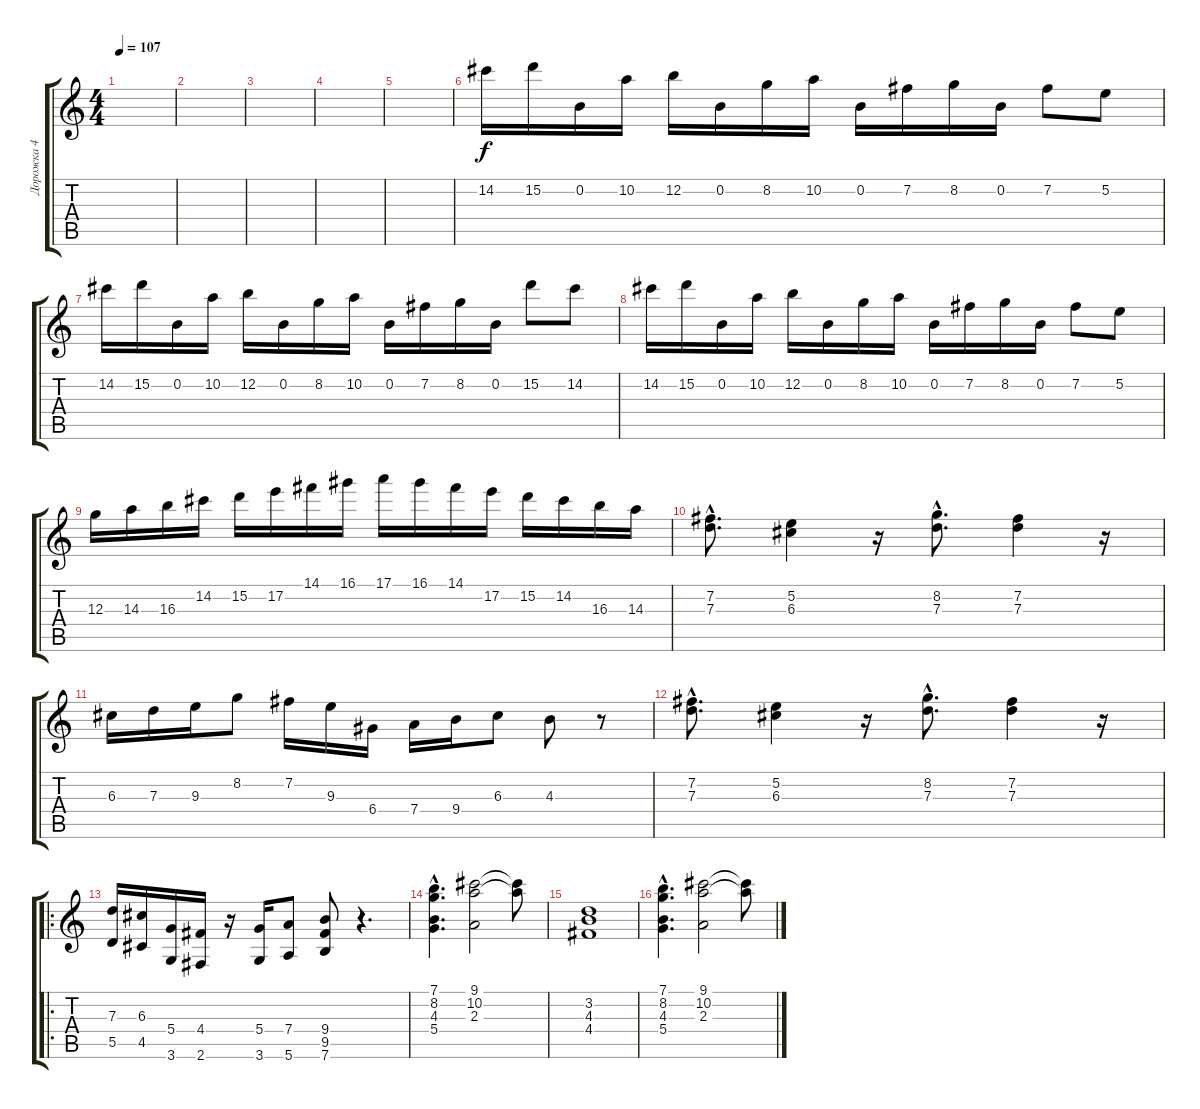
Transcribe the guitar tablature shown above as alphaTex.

\track ("Дорожка 4" "Дорожка 4") {instrument overdrivenguitar}
\staff {score tabs}
\tuning (E4 B3 G3 D3 A2 E2) {hide}
\ts (4 4)
\tempo 107
\clef g2
\ks c
|
|
|
|
|
14.2.16 15.2.16 0.2.16 10.2.16 12.2.16 0.2.16 8.2.16 10.2.16 0.2.16 7.2.16 8.2.16 0.2.16 7.2.8 5.2.8 |
14.2.16 15.2.16 0.2.16 10.2.16 12.2.16 0.2.16 8.2.16 10.2.16 0.2.16 7.2.16 8.2.16 0.2.16 15.2.8 14.2.8 |
14.2.16 15.2.16 0.2.16 10.2.16 12.2.16 0.2.16 8.2.16 10.2.16 0.2.16 7.2.16 8.2.16 0.2.16 7.2.8 5.2.8 |
12.3.16 14.3.16 16.3.16 14.2.16 15.2.16 17.2.16 14.1.16 16.1.16 17.1.16 16.1.16 14.1.16 17.2.16 15.2.16 14.2.16 16.3.16 14.3.16 |
(7.2{hac} 7.3{hac}).8{d} (5.2 6.3).4 r.16 (8.2{hac} 7.3{hac}).8{d} (7.2 7.3).4 r.16 |
6.3.16 7.3.16 9.3.16 8.2.8 7.2.16 9.3.16 6.4.16 7.4.16 9.4.16 6.3.8 4.3.8 r.8 |
(7.2{hac} 7.3{hac}).8{d} (5.2 6.3).4 r.16 (8.2{hac} 7.3{hac}).8{d} (7.2 7.3).4 r.16 |
\ro
(7.3 5.5).16 (6.3 4.5).16 (5.4 3.6).16 (4.4 2.6).16 r.16 (5.4 3.6).16 (7.4 5.6).8 (9.4 9.5 7.6).8 r.4{d} |
(7.1{hac} 8.2{hac} 4.3{hac} 5.4{hac}).4{d} (9.1 10.2 2.3).2 (9.1{t} 10.2{t}).8 |
(3.2 4.3 4.4).1 |
(7.1{hac} 8.2{hac} 4.3{hac} 5.4{hac}).4{d} (9.1 10.2 2.3).2 (9.1{t} 10.2{t}).8
